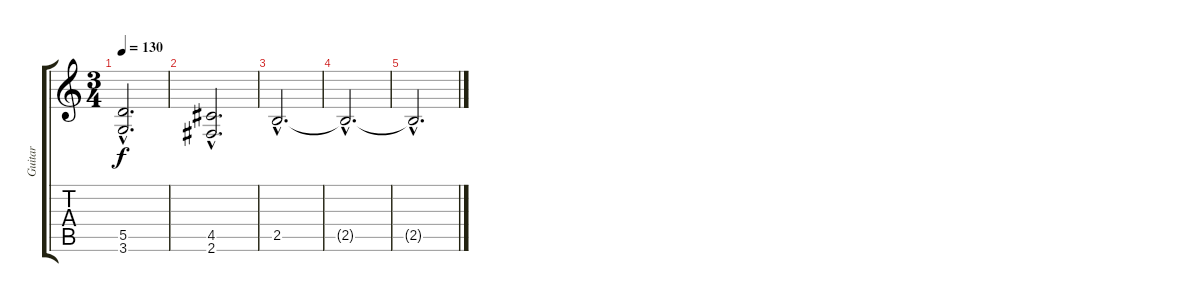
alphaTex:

\track ("Guitar" "Guitar") {instrument overdrivenguitar}
\staff {score tabs}
\tuning (E4 B3 G3 D3 A2 E2) {hide}
\ts (3 4)
\tempo 130
\clef g2
\ks c
(5.5{hac} 3.6{hac}).2{d dy f} |
(4.5{hac} 2.6{hac}).2{d} |
2.5{hac}.2{d} |
2.5{hac t}.2{d volume 4} |
2.5{hac t}.2{d volume 0}
